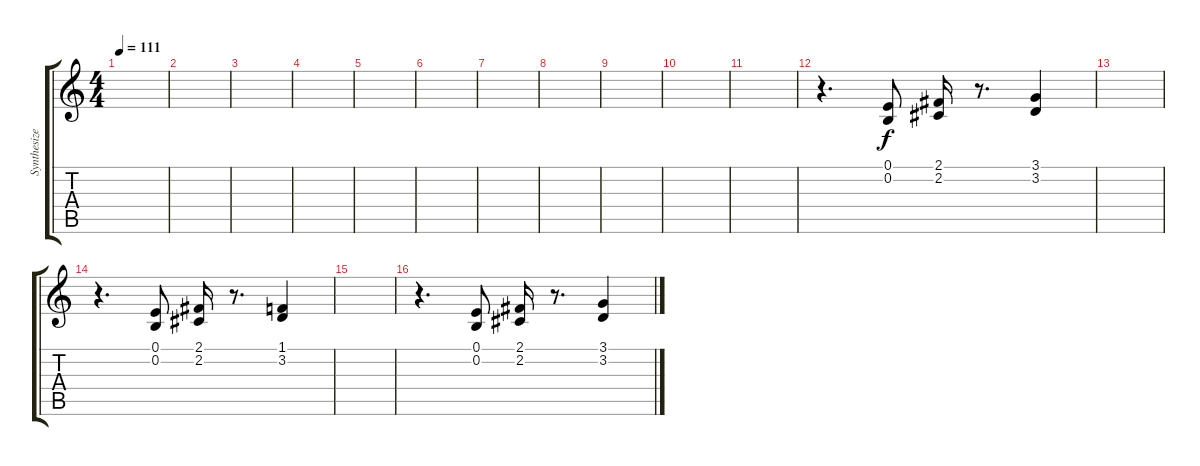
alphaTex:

\track ("Synthesizer" "Synthesize") {instrument lead3calliope}
\staff {score tabs}
\tuning (E4 B3 G3 D3 A2 E2) {hide}
\ts (4 4)
\tempo 111
\clef g2
\ks c
|
|
|
|
|
|
|
|
|
|
|
r.4{d} (0.1 0.2).8 (2.1 2.2).16 r.8{d} (3.1 3.2).4 |
|
r.4{d} (0.1 0.2).8 (2.1 2.2).16 r.8{d} (1.1 3.2).4 |
|
r.4{d} (0.1 0.2).8 (2.1 2.2).16 r.8{d} (3.1 3.2).4
